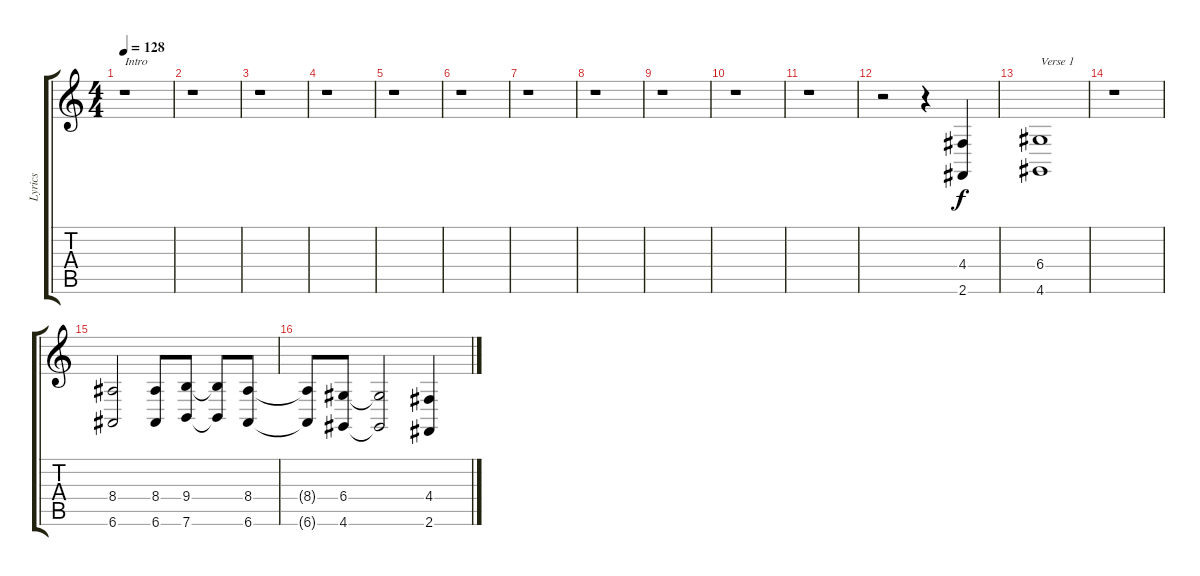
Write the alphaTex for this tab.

\track ("Lyrics" "Lyrics") {instrument lead6voice}
\staff {score tabs}
\tuning (E4 B3 G3 D3 A2 E2) {hide}
\ts (4 4)
\tempo 128
\clef g2
\ks c
r.1{txt "Intro" dy f instrument lead6voice} |
r.1 |
r.1 |
r.1 |
r.1 |
r.1 |
r.1 |
r.1 |
r.1 |
r.1 |
r.1 |
r.2 r.4 (4.4 2.6).4 |
(6.4 4.6).1{txt "Verse 1"} |
r.1 |
(8.4 6.6).2 (8.4 6.6).8 (9.4 7.6).8 (9.4{t} 7.6{t}).8 (8.4 6.6).8 |
(8.4{t} 6.6{t}).8 (6.4 4.6).8 (6.4{t} 4.6{t}).2 (4.4 2.6).4
